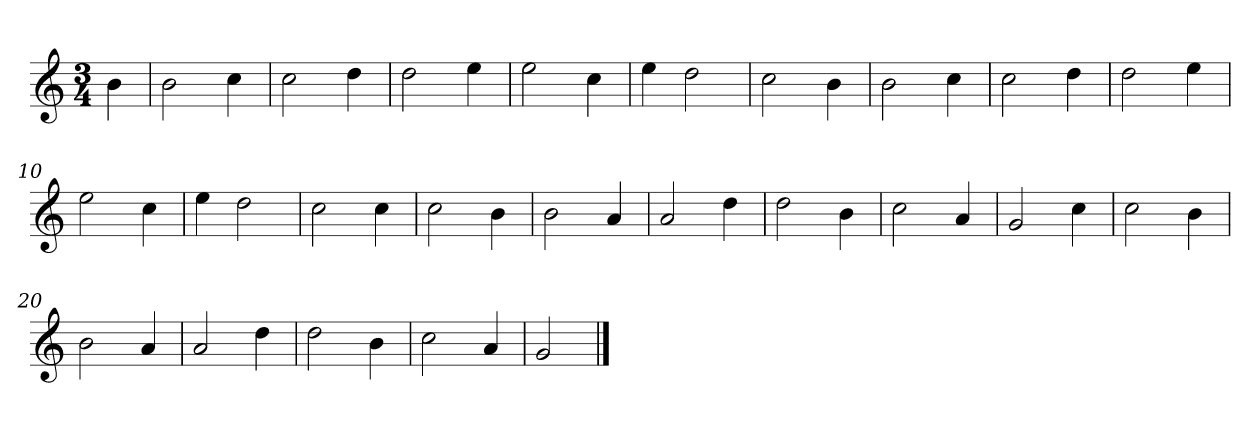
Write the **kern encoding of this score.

**kern
*part1
*staff1
*k[]
*M3/4
*MM120
=
4b
=1
2b
4cc
=2
2cc
4dd
=3
2dd
4ee
=4
2ee
4cc
=5
4ee
2dd
=6
2cc
4b
=7
2b
4cc
=8
2cc
4dd
=9
2dd
4ee
=10
2ee
4cc
=11
4ee
2dd
=12
2cc
4cc
=13
2cc
4b
=14
2b
4a
=15
2a
4dd
=16
2dd
4b
=17
2cc
4a
=18
2g
4cc
=19
2cc
4b
=20
2b
4a
=21
2a
4dd
=22
2dd
4b
=23
2cc
4a
=24
2g
==
*-
